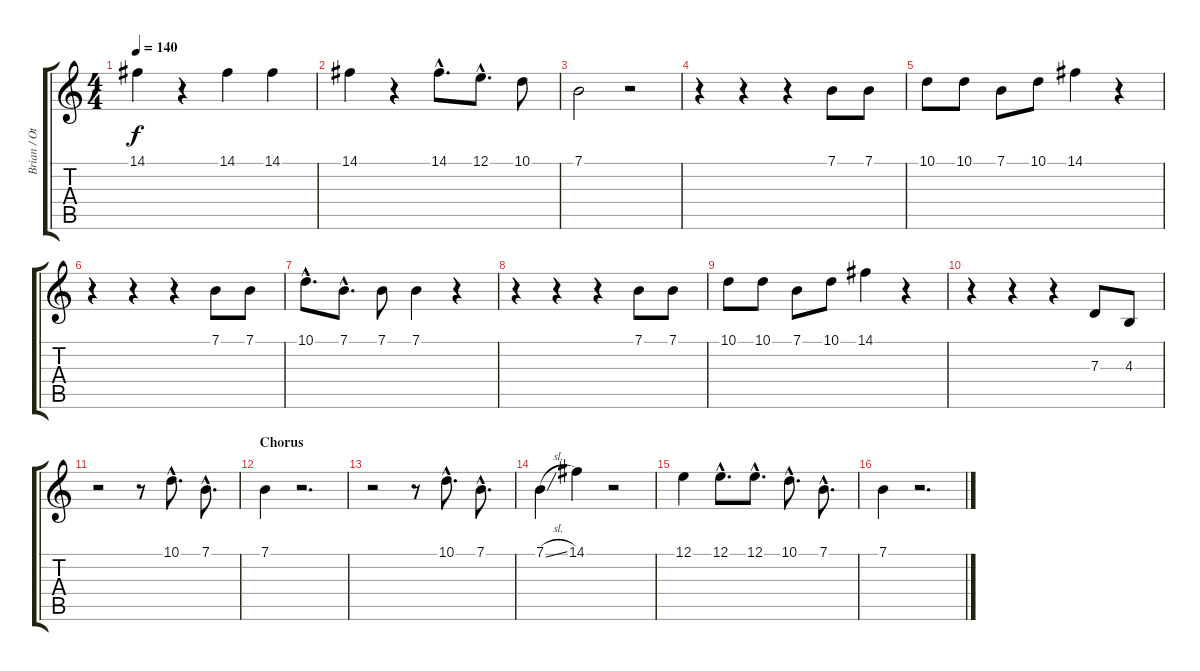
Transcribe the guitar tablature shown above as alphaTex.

\track ("Brian / Others" "Brian / Ot") {instrument lead2sawtooth}
\staff {score tabs}
\tuning (E4 B3 G3 D3 A2 E2) {hide}
\ts (4 4)
\tempo 140
\clef g2
\ks c
14.1.4{dy f} r.4 14.1.4 14.1.4 |
14.1.4 r.4 14.1{hac}.8{d} 12.1{hac}.8{d} 10.1.8 |
7.1.2 r.2 |
r.4 r.4 r.4 7.1.8 7.1.8 |
10.1.8 10.1.8 7.1.8 10.1.8 14.1.4 r.4 |
r.4 r.4 r.4 7.1.8 7.1.8 |
10.1{hac}.8{d} 7.1{hac}.8{d} 7.1.8 7.1.4 r.4 |
r.4 r.4 r.4 7.1.8 7.1.8 |
10.1.8 10.1.8 7.1.8 10.1.8 14.1.4 r.4 |
r.4 r.4 r.4 7.3.8 4.3.8 |
r.2 r.8 10.1{hac}.8{d} 7.1{hac}.8{d} |
\section ("" "Chorus")
7.1.4 r.2{d} |
r.2 r.8 10.1{hac}.8{d} 7.1{hac}.8{d} |
7.1{sl}.4 14.1.4 r.2 |
12.1.4 12.1{hac}.8{d} 12.1{hac}.8{d} 10.1{hac}.8{d} 7.1{hac}.8{d} |
7.1.4 r.2{d}
